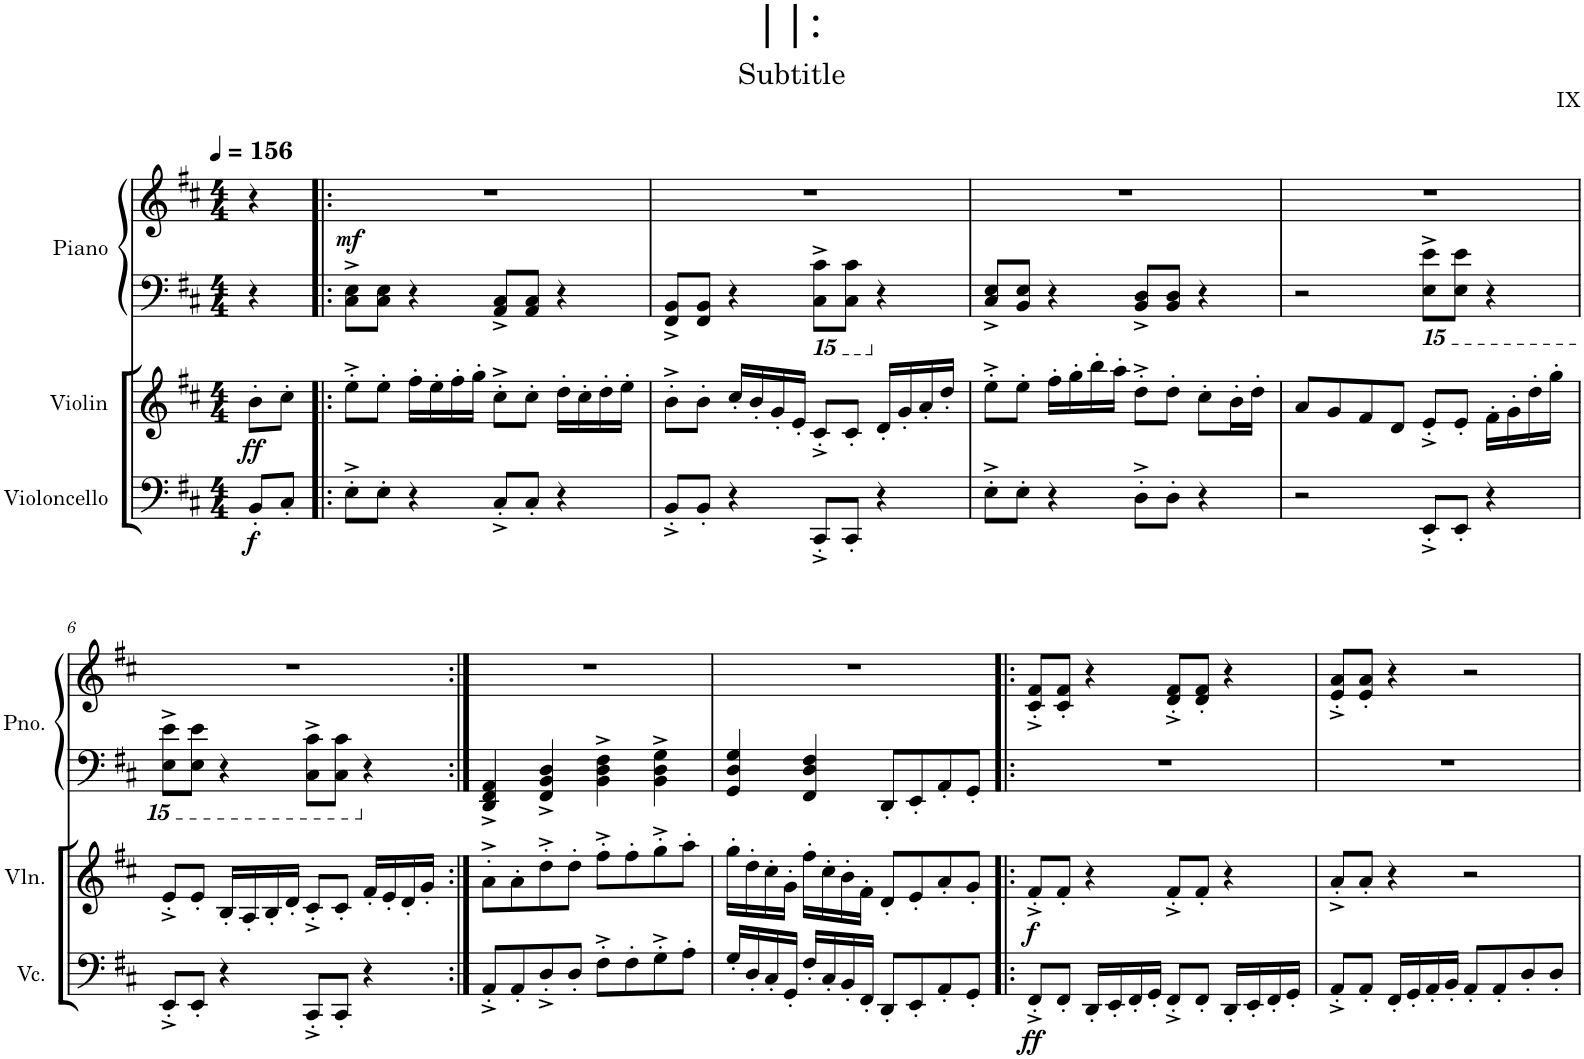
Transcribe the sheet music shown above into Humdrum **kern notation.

**kern	**dynam	**kern	**dynam	**kern	**kern	**dynam
*part3	*part3	*part2	*part2	*part1	*part1	*part1
*staff4	*staff4	*staff3	*staff3	*staff2	*staff1	*staff1/2
*I"Violoncello	*	*I"Violin	*	*I"Piano	*	*
*I'Vc.	*	*I'Vln.	*	*I'Pno.	*	*
*clefF4	*	*clefG2	*	*clefF4	*clefG2	*
*k[f#c#]	*	*k[f#c#]	*	*k[f#c#]	*k[f#c#]	*
*M4/4	*	*M4/4	*	*M4/4	*M4/4	*
*MM156	*	*MM156	*	*MM156	*MM156	*
=1	=1	=1	=1	=1	=1	=1
!	!LO:DY:b	!	!LO:DY:b	!	!	!
8BB'/L	f	8b'\L	ff	4r	4r	.
8C#'/J	.	8cc#'\J	.	.	.	.
=2!|:	=2!|:	=2!|:	=2!|:	=2!|:	=2!|:	=2!|:
!	!	!	!	!	!	!LO:DY:b
8E'^\L	.	8ee'^\L	.	8C#\^ 8E\^L	1r	mf
8E'\J	.	8ee'\J	.	8C#\ 8E\J	.	.
4r	.	16ff#'\LL	.	4r	.	.
.	.	16ee'\	.	.	.	.
.	.	16ff#'\	.	.	.	.
.	.	16gg'\JJ	.	.	.	.
8C#'^/L	.	8cc#'^\L	.	8AA/^ 8C#/^L	.	.
8C#'/J	.	8cc#'\J	.	8AA/ 8C#/J	.	.
4r	.	16dd'\LL	.	4r	.	.
.	.	16cc#'\	.	.	.	.
.	.	16dd'\	.	.	.	.
.	.	16ee'\JJ	.	.	.	.
=3	=3	=3	=3	=3	=3	=3
8BB'^/L	.	8b'^\L	.	8FF#/^ 8BB/^L	1r	.
8BB'/J	.	8b'\J	.	8FF#/ 8BB/J	.	.
4r	.	16cc#'/LL	.	4r	.	.
.	.	16b'/	.	.	.	.
.	.	16g'/	.	.	.	.
.	.	16e'/JJ	.	.	.	.
*	*	*	*	*15ba	*	*
8CC#'^/L	.	8c#'^/L	.	8CCC#\^ 8CC#\^L	.	.
8CC#'/J	.	8c#'/J	.	8CCC#\ 8CC#\J	.	.
*	*	*	*	*X15ba	*	*
4r	.	16d'/LL	.	4r	.	.
.	.	16g'/	.	.	.	.
.	.	16a'/	.	.	.	.
.	.	16dd'/JJ	.	.	.	.
=4	=4	=4	=4	=4	=4	=4
8E'^\L	.	8ee'^\L	.	8C#/^ 8E/^L	1r	.
8E'\J	.	8ee'\J	.	8BB/ 8E/J	.	.
4r	.	16ff#'\LL	.	4r	.	.
.	.	16gg'\	.	.	.	.
.	.	16bb'\	.	.	.	.
.	.	16aa'\JJ	.	.	.	.
8D'^\L	.	8dd'^\L	.	8BB/^ 8D/^L	.	.
8D'\J	.	8dd'\J	.	8BB/ 8D/J	.	.
4r	.	8cc#'\L	.	4r	.	.
.	.	16b'\L	.	.	.	.
.	.	16dd'\JJ	.	.	.	.
=5	=5	=5	=5	=5	=5	=5
2r	.	8a/L	.	2r	1r	.
.	.	8g/	.	.	.	.
.	.	8f#/	.	.	.	.
.	.	8d/J	.	.	.	.
*	*	*	*	*15ba	*	*
8EE'^/L	.	8e'^/L	.	8EEE\^ 8EE\^L	.	.
8EE'/J	.	8e'/J	.	8EEE\ 8EE\J	.	.
4r	.	16f#'\LL	.	4r	.	.
.	.	16g'\	.	.	.	.
.	.	16dd'\	.	.	.	.
.	.	16gg'\JJ	.	.	.	.
!!LO:LB:g=z
=6	=6	=6	=6	=6	=6	=6
8EE'^/L	.	8e'^/L	.	8EEE\^ 8EE\^L	1r	.
8EE'/J	.	8e'/J	.	8EEE\ 8EE\J	.	.
4r	.	16B'/LL	.	4r	.	.
.	.	16A'/	.	.	.	.
.	.	16B'/	.	.	.	.
.	.	16d'/JJ	.	.	.	.
8CC#'^/L	.	8c#'^/L	.	8CCC#\^ 8CC#\^L	.	.
8CC#'/J	.	8c#'/J	.	8CCC#\ 8CC#\J	.	.
*	*	*	*	*X15ba	*	*
4r	.	16f#'/LL	.	4r	.	.
.	.	16e'/	.	.	.	.
.	.	16d'/	.	.	.	.
.	.	16g'/JJ	.	.	.	.
=7:|!	=7:|!	=7:|!	=7:|!	=7:|!	=7:|!	=7:|!
8AA'^/L	.	8a'^\L	.	4DD/^ 4FF#/^ 4AA/^	1r	.
8AA'/	.	8a'\	.	.	.	.
8D'^/	.	8dd'^\	.	4FF#/^ 4BB/^ 4D/^	.	.
8D'/J	.	8dd'\J	.	.	.	.
8F#'^\L	.	8ff#'^\L	.	4BB\^ 4D\^ 4F#\^	.	.
8F#'\	.	8ff#'\	.	.	.	.
8G'^\	.	8gg'^\	.	4BB\^ 4D\^ 4G\^	.	.
8A'\J	.	8aa'\J	.	.	.	.
=8	=8	=8	=8	=8	=8	=8
16G'/LL	.	16gg'\LL	.	4GG/ 4D/ 4G/	1r	.
16D'/	.	16dd'\	.	.	.	.
16C#'/	.	16cc#'\	.	.	.	.
16GG'/JJ	.	16g'\JJ	.	.	.	.
16F#'/LL	.	16ff#'\LL	.	4FF#/ 4D/ 4F#/	.	.
16C#'/	.	16cc#'\	.	.	.	.
16BB'/	.	16b'\	.	.	.	.
16FF#'/JJ	.	16f#'\JJ	.	.	.	.
8DD'/L	.	8d'/L	.	8DD'/L	.	.
8EE'/	.	8e'/	.	8EE'/	.	.
8AA'/	.	8a'/	.	8AA'/	.	.
8GG'/J	.	8g'/J	.	8GG'/J	.	.
=9!|:	=9!|:	=9!|:	=9!|:	=9!|:	=9!|:	=9!|:
!	!LO:DY:b	!	!LO:DY:b	!	!	!
8FF#'^/L	ff	8f#'^/L	f	1r	8c#/'^ 8f#/'^L	.
8FF#'/J	.	8f#'/J	.	.	8c#/' 8f#/'J	.
16DD'/LL	.	4r	.	.	4r	.
16EE'/	.	.	.	.	.	.
16FF#'/	.	.	.	.	.	.
16GG'/JJ	.	.	.	.	.	.
8FF#'^/L	.	8f#'^/L	.	.	8d/'^ 8f#/'^L	.
8FF#'/J	.	8f#'/J	.	.	8d/' 8f#/'J	.
16DD'/LL	.	4r	.	.	4r	.
16EE'/	.	.	.	.	.	.
16FF#'/	.	.	.	.	.	.
16GG'/JJ	.	.	.	.	.	.
=10	=10	=10	=10	=10	=10	=10
8AA'^/L	.	8a'^/L	.	1r	8e/'^ 8a/'^L	.
8AA'/J	.	8a'/J	.	.	8e/' 8a/'J	.
16FF#'/LL	.	4r	.	.	4r	.
16GG'/	.	.	.	.	.	.
16AA'/	.	.	.	.	.	.
16BB'/JJ	.	.	.	.	.	.
8AA'/L	.	2r	.	.	2r	.
8AA'/	.	.	.	.	.	.
8D'/	.	.	.	.	.	.
8D'/J	.	.	.	.	.	.
=	=	=	=	=	=	=
*-	*-	*-	*-	*-	*-	*-
